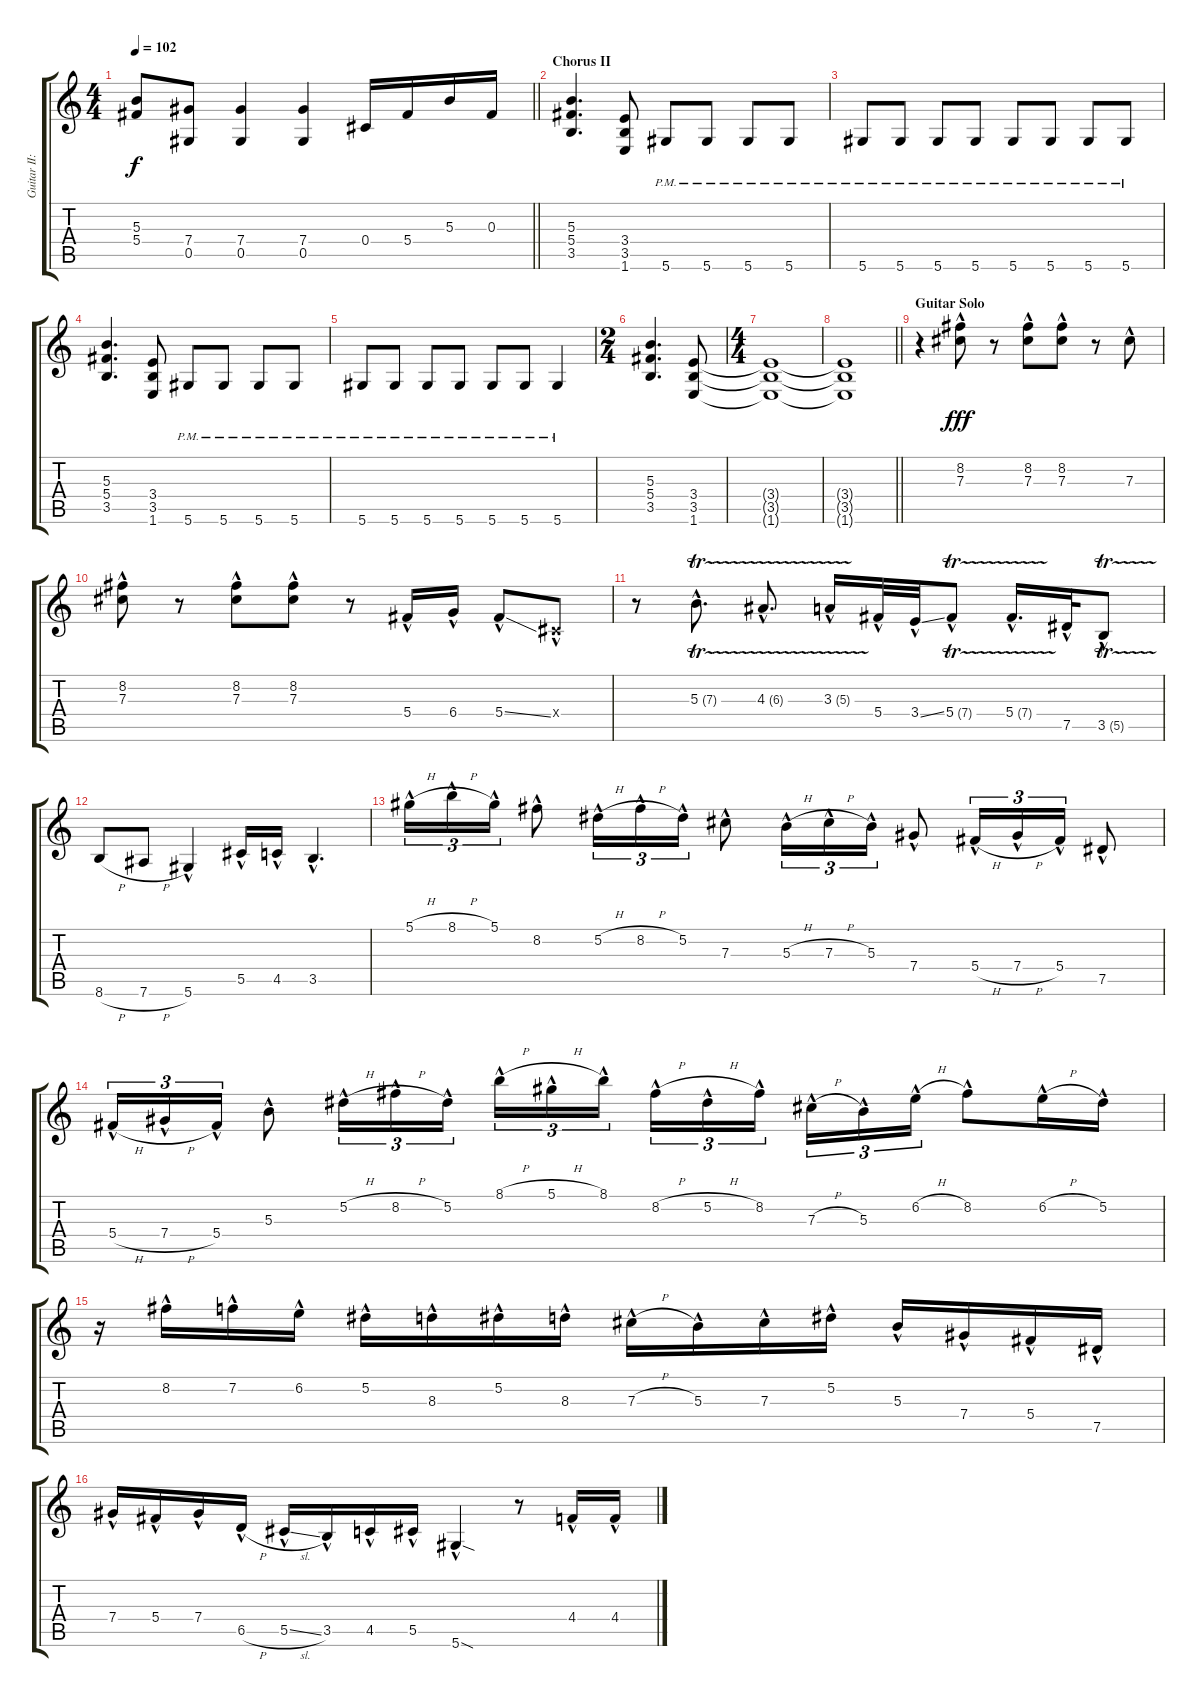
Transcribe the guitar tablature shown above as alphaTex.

\track ("Guitar II: IommI" "Guitar II:") {instrument overdrivenguitar}
\staff {score tabs}
\tuning (Eb4 Bb3 Gb3 Db3 Ab2 Eb2) {hide}
\ts (4 4)
\tempo 102
\clef g2
\barLineRight lightlight
\ks c
(5.3{t} 5.4{t}).8{dy f} (7.4 0.5).8 (7.4 0.5).4 (7.4 0.5).4 0.4.16 5.4.16 5.3.16 0.3.16 |
\section ("" "Chorus II")
(5.3 5.4 3.5).4{d} (3.4 3.5 1.6).8 5.6{pm}.8 5.6{pm}.8 5.6{pm}.8 5.6{pm}.8 |
5.6{pm}.8 5.6{pm}.8 5.6{pm}.8 5.6{pm}.8 5.6{pm}.8 5.6{pm}.8 5.6{pm}.8 5.6{pm}.8 |
(5.3 5.4 3.5).4{d} (3.4 3.5 1.6).8 5.6{pm}.8 5.6{pm}.8 5.6{pm}.8 5.6{pm}.8 |
5.6{pm}.8 5.6{pm}.8 5.6{pm}.8 5.6{pm}.8 5.6{pm}.8 5.6{pm}.8 5.6{pm}.4 |
\ts (2 4)
(5.3 5.4 3.5).4{d} (3.4 3.5 1.6).8 |
\ts (4 4)
(3.4{t} 3.5{t} 1.6{t}).1 |
\barLineRight lightlight
(3.4{t} 3.5{t} 1.6{t}).1 |
\section ("" "Guitar Solo")
r.4{volume 16} (8.2{hac} 7.3{hac}).8{dy fff} r.8 (8.2{hac} 7.3{hac}).8 (8.2{hac} 7.3{hac}).8 r.8 7.3{hac}.8 |
(8.2{hac} 7.3{hac}).8 r.8 (8.2{hac} 7.3{hac}).8 (8.2{hac} 7.3{hac}).8 r.8 5.4{hac}.16 6.4{hac}.16 5.4{ss hac}.8 0.4{hac x}.8 |
r.8 5.3{tr (7 32) hac}.8{d} 4.3{tr (6 32) hac}.8{d} 3.3{tr (5 32) hac}.16 5.4{hac}.32 3.4{ss hac}.32 5.4{tr (7 32) hac}.8 5.4{tr (7 32) hac}.16{d} 7.5{hac}.32 3.5{tr (5 32) hac}.8 |
8.6{h}.8 7.6{h}.8 5.6{hac}.4 5.5{hac}.16 4.5{hac}.16 3.5{hac}.4{d} |
5.1{h hac}.16{tu (3 2)} 8.1{h hac}.16{tu (3 2)} 5.1{hac}.16{tu (3 2)} 8.2{hac}.8 5.2{h hac}.16{tu (3 2)} 8.2{h hac}.16{tu (3 2)} 5.2{hac}.16{tu (3 2)} 7.3{hac}.8 5.3{h hac}.16{tu (3 2)} 7.3{h hac}.16{tu (3 2)} 5.3{hac}.16{tu (3 2)} 7.4{hac}.8 5.4{h hac}.16{tu (3 2)} 7.4{h hac}.16{tu (3 2)} 5.4{hac}.16{tu (3 2)} 7.5{hac}.8 |
5.4{h hac}.16{tu (3 2)} 7.4{h hac}.16{tu (3 2)} 5.4{hac}.16{tu (3 2)} 5.3{hac}.8 5.2{h hac}.16{tu (3 2)} 8.2{h hac}.16{tu (3 2)} 5.2{hac}.16{tu (3 2) beam splitsecondary} 8.1{h hac}.16{tu (3 2)} 5.1{h hac}.16{tu (3 2)} 8.1{hac}.16{tu (3 2)} 8.2{h hac}.16{tu (3 2)} 5.2{h hac}.16{tu (3 2)} 8.2{hac}.16{tu (3 2) beam splitsecondary} 7.3{h hac}.16{tu (3 2)} 5.3{hac}.16{tu (3 2)} 6.2{h hac}.16{tu (3 2)} 8.2{hac}.8 6.2{h hac}.16 5.2{hac}.16 |
r.16 8.2{hac}.16 7.2{hac}.16 6.2{hac}.16 5.2{hac}.16 8.3{hac}.16 5.2{hac}.16 8.3{hac}.16 7.3{h hac}.16 5.3{hac}.16 7.3{hac}.16 5.2{hac}.16 5.3{hac}.16 7.4{hac}.16 5.4{hac}.16 7.5{hac}.16 |
7.4{hac}.16 5.4{hac}.16 7.4{hac}.16 6.5{h hac}.16 5.5{sl hac}.16 3.5{hac}.16 4.5{hac}.16 5.5{hac}.16 5.6{sod hac}.4 r.8 4.4{hac}.16 4.4{hac}.16
